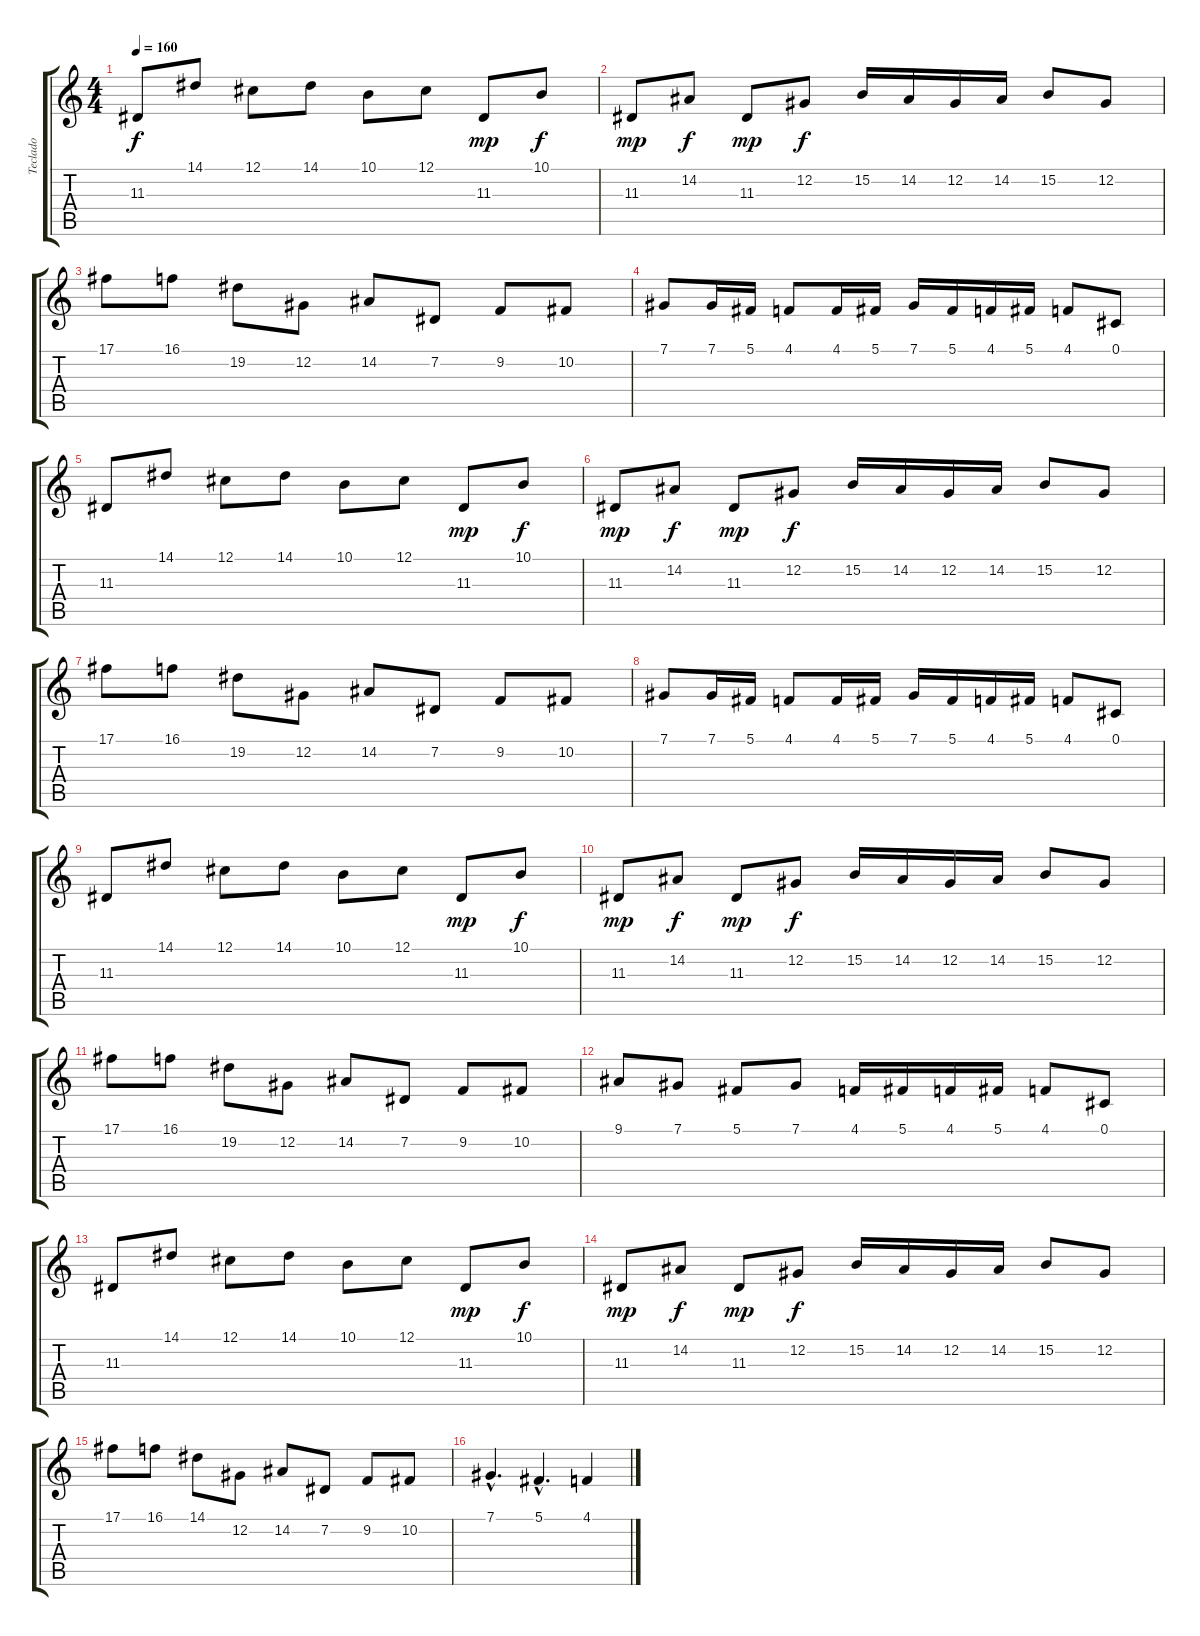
\track ("Teclado" "Teclado") {instrument electricgrandpiano}
\staff {score tabs}
\tuning (Db4 Ab3 E3 B2 Gb2 Db2) {hide}
\ts (4 4)
\tempo 160
\clef g2
\ks c
11.3.8{dy f instrument electricgrandpiano} 14.1.8 12.1.8 14.1.8 10.1.8 12.1.8 11.3.8{dy mp} 10.1.8{dy f} |
11.3.8{dy mp} 14.2.8{dy f} 11.3.8{dy mp} 12.2.8{dy f} 15.2.16 14.2.16 12.2.16 14.2.16 15.2.8 12.2.8 |
17.1.8 16.1.8 19.2.8 12.2.8 14.2.8 7.2.8 9.2.8 10.2.8 |
7.1.8 7.1.16 5.1.16 4.1.8 4.1.16 5.1.16 7.1.16 5.1.16 4.1.16 5.1.16 4.1.8 0.1.8 |
11.3.8 14.1.8 12.1.8 14.1.8 10.1.8 12.1.8 11.3.8{dy mp} 10.1.8{dy f} |
11.3.8{dy mp} 14.2.8{dy f} 11.3.8{dy mp} 12.2.8{dy f} 15.2.16 14.2.16 12.2.16 14.2.16 15.2.8 12.2.8 |
17.1.8 16.1.8 19.2.8 12.2.8 14.2.8 7.2.8 9.2.8 10.2.8 |
7.1.8 7.1.16 5.1.16 4.1.8 4.1.16 5.1.16 7.1.16 5.1.16 4.1.16 5.1.16 4.1.8 0.1.8 |
11.3.8 14.1.8 12.1.8 14.1.8 10.1.8 12.1.8 11.3.8{dy mp} 10.1.8{dy f} |
11.3.8{dy mp} 14.2.8{dy f} 11.3.8{dy mp} 12.2.8{dy f} 15.2.16 14.2.16 12.2.16 14.2.16 15.2.8 12.2.8 |
17.1.8 16.1.8 19.2.8 12.2.8 14.2.8 7.2.8 9.2.8 10.2.8 |
9.1.8 7.1.8 5.1.8 7.1.8 4.1.16 5.1.16 4.1.16 5.1.16 4.1.8 0.1.8 |
11.3.8 14.1.8 12.1.8 14.1.8 10.1.8 12.1.8 11.3.8{dy mp} 10.1.8{dy f} |
11.3.8{dy mp} 14.2.8{dy f} 11.3.8{dy mp} 12.2.8{dy f} 15.2.16 14.2.16 12.2.16 14.2.16 15.2.8 12.2.8 |
17.1.8 16.1.8 14.1.8 12.2.8 14.2.8 7.2.8 9.2.8 10.2.8 |
7.1{hac}.4{d} 5.1{hac}.4{d} 4.1.4
